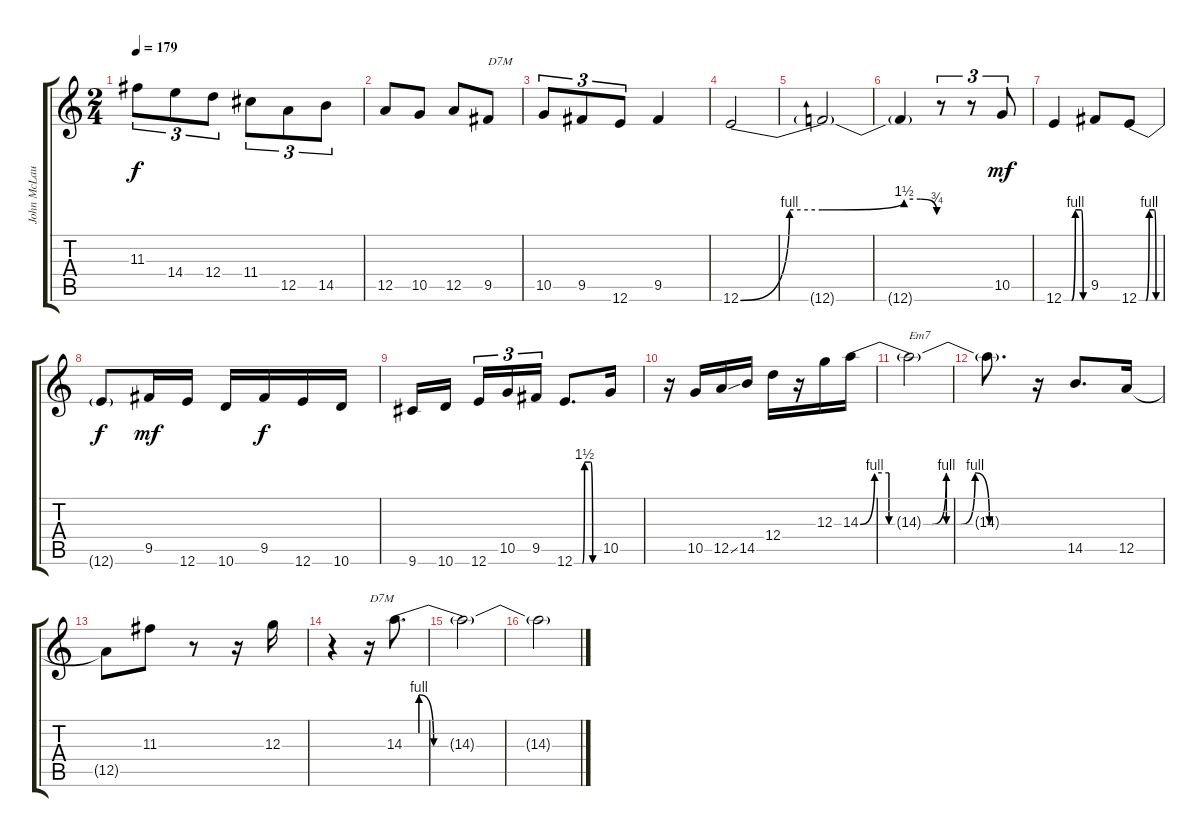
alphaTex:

\track ("John McLaughlin" "John McLau") {instrument overdrivenguitar}
\staff {score tabs}
\tuning (E4 B3 G3 D3 A2 E2) {hide}
\ts (2 4)
\tempo 179
\clef g2
\ks c
11.3.8{tu (3 2) dy f} 14.4.8{tu (3 2)} 12.4.8{tu (3 2)} 11.4.8{tu (3 2)} 12.5.8{tu (3 2)} 14.5.8{tu (3 2)} |
12.5.8 10.5.8 12.5.8 9.5.8{txt "D7M"} |
10.5.8{tu (3 2)} 9.5.8{tu (3 2)} 12.6.8{tu (3 2)} 9.5.4 |
12.6{be (custom 0 0 15 4 25 4 50 6 55 6 60 3)}.2 |
12.6{t}.2 |
12.6{t}.4 r.8{tu (3 2)} r.8{tu (3 2)} 10.5.8{tu (3 2) dy mf} |
12.6{be (custom 0 0 20 0 30 4 45 4 50 0 60 0)}.4 9.5.8 12.6{be (custom 0 0 20 0 30 4 45 4 50 0 60 0)}.8 |
12.6{t}.8{dy f} 9.5.16{dy mf} 12.6.16 10.6.16 9.5.16{dy f} 12.6.16 10.6.16 |
9.6.16 10.6.16{beam splitsecondary} 12.6.16{tu (3 2)} 10.5.16{tu (3 2)} 9.5.16{tu (3 2)} 12.6{be (custom 0 0 20 0 25 6 40 6 45 0 60 0)}.8{d} 10.5.16 |
r.16 10.5.16 12.5{ss}.16 14.5.16 12.4.16 r.16 12.3.16 14.3{be (custom 0 0 0 0 5 4 10 4 10 0 25 0 30 4 30 0 35 0 40 4 45 0 60 0)}.16 |
14.3{t}.2{txt "Em7"} |
14.3{t}.8{d} r.16 14.5.8{d} 12.5.16 |
12.5{t}.8 11.3.8 r.8 r.16 12.3.16 |
r.4 r.16{txt "D7M"} 14.3{be (custom 0 0 5 0 5 4 10 0 60 0)}.8{d} |
14.3{t}.2 |
14.3{t}.2
